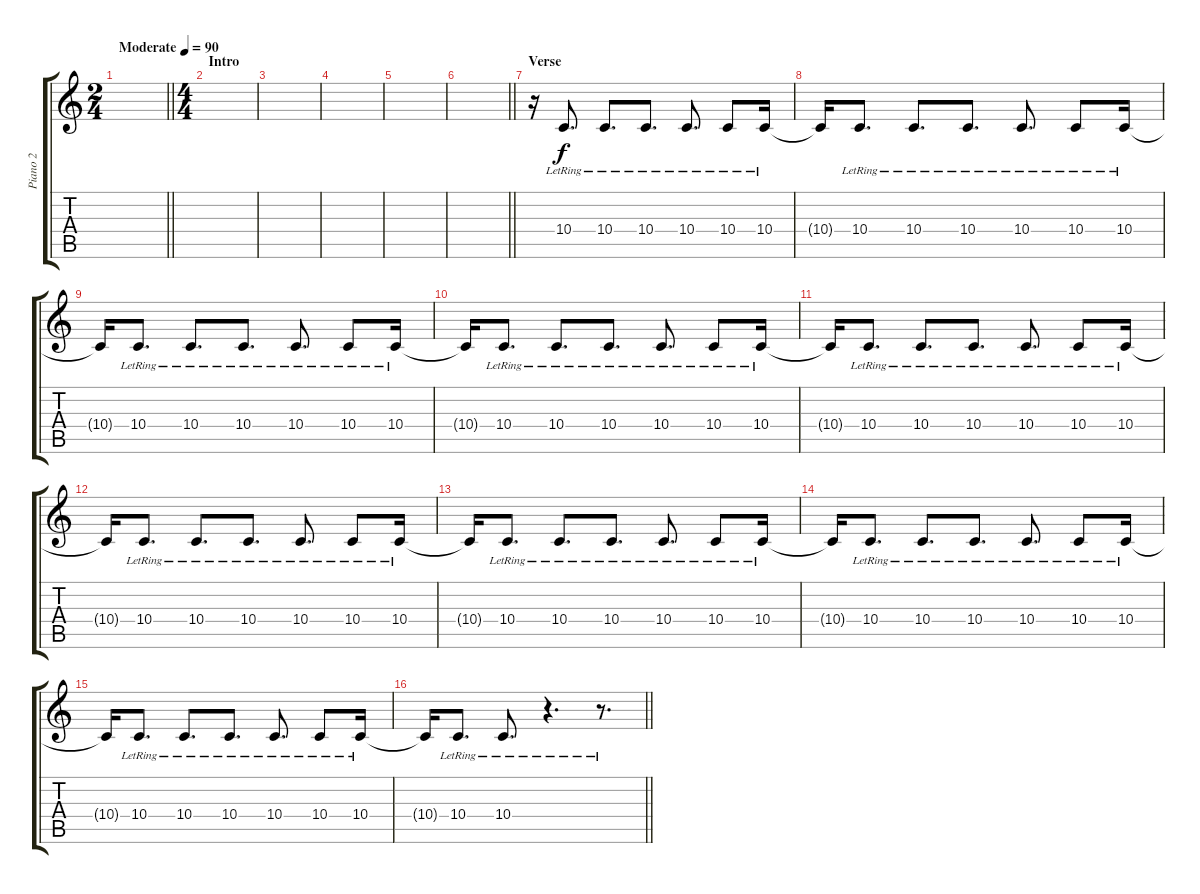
\track ("Piano 2" "Piano 2") {instrument acousticgrandpiano}
\staff {score tabs}
\tuning (E4 B3 G3 D3 A2 E2) {hide}
\ts (2 4)
\tempo (90 "Moderate")
\clef g2
\barLineRight lightlight
\ks c
|
\ts (4 4)
\section ("" "Intro")
|
|
|
|
\barLineRight lightlight
|
\section ("" "Verse")
r.16 10.4{lr}.8{d} 10.4{lr}.8{d} 10.4{lr}.8{d} 10.4{lr}.8{d} 10.4{lr}.8 10.4{lr}.16 |
10.4{t}.16 10.4{lr}.8{d} 10.4{lr}.8{d} 10.4{lr}.8{d} 10.4{lr}.8{d} 10.4{lr}.8 10.4{lr}.16 |
10.4{t}.16 10.4{lr}.8{d} 10.4{lr}.8{d} 10.4{lr}.8{d} 10.4{lr}.8{d} 10.4{lr}.8 10.4{lr}.16 |
10.4{t}.16 10.4{lr}.8{d} 10.4{lr}.8{d} 10.4{lr}.8{d} 10.4{lr}.8{d} 10.4{lr}.8 10.4{lr}.16 |
10.4{t}.16 10.4{lr}.8{d} 10.4{lr}.8{d} 10.4{lr}.8{d} 10.4{lr}.8{d} 10.4{lr}.8 10.4{lr}.16 |
10.4{t}.16 10.4{lr}.8{d} 10.4{lr}.8{d} 10.4{lr}.8{d} 10.4{lr}.8{d} 10.4{lr}.8 10.4{lr}.16 |
10.4{t}.16 10.4{lr}.8{d} 10.4{lr}.8{d} 10.4{lr}.8{d} 10.4{lr}.8{d} 10.4{lr}.8 10.4{lr}.16 |
10.4{t}.16 10.4{lr}.8{d} 10.4{lr}.8{d} 10.4{lr}.8{d} 10.4{lr}.8{d} 10.4{lr}.8 10.4{lr}.16 |
10.4{t}.16 10.4{lr}.8{d} 10.4{lr}.8{d} 10.4{lr}.8{d} 10.4{lr}.8{d} 10.4{lr}.8 10.4{lr}.16 |
\barLineRight lightlight
10.4{t}.16 10.4{lr}.8{d} 10.4{lr}.8{d} r.4{d volume 0} r.8{d}
